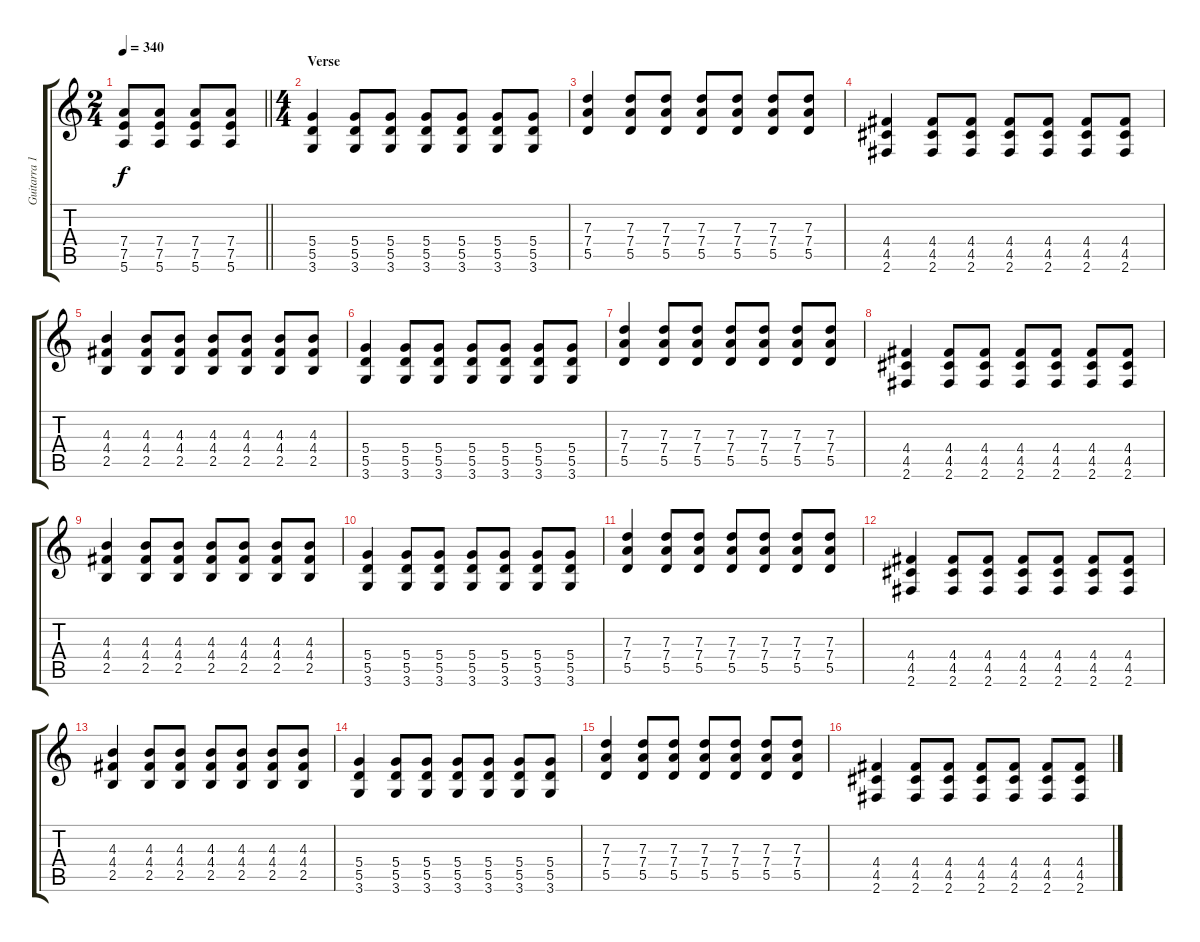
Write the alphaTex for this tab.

\track ("Guitarra 1 - Mathias" "Guitarra 1") {instrument distortionguitar}
\staff {score tabs}
\tuning (E4 B3 G3 D3 A2 E2) {hide}
\ts (2 4)
\tempo 340
\clef g2
\barLineRight lightlight
\ks c
(7.4 7.5 5.6).8{dy f} (7.4 7.5 5.6).8 (7.4 7.5 5.6).8 (7.4 7.5 5.6).8 |
\ts (4 4)
\section ("" "Verse")
(5.4 5.5 3.6).4 (5.4 5.5 3.6).8 (5.4 5.5 3.6).8 (5.4 5.5 3.6).8 (5.4 5.5 3.6).8 (5.4 5.5 3.6).8 (5.4 5.5 3.6).8 |
(7.3 7.4 5.5).4 (7.3 7.4 5.5).8 (7.3 7.4 5.5).8 (7.3 7.4 5.5).8 (7.3 7.4 5.5).8 (7.3 7.4 5.5).8 (7.3 7.4 5.5).8 |
(4.4 4.5 2.6).4 (4.4 4.5 2.6).8 (4.4 4.5 2.6).8 (4.4 4.5 2.6).8 (4.4 4.5 2.6).8 (4.4 4.5 2.6).8 (4.4 4.5 2.6).8 |
(4.3 4.4 2.5).4 (4.3 4.4 2.5).8 (4.3 4.4 2.5).8 (4.3 4.4 2.5).8 (4.3 4.4 2.5).8 (4.3 4.4 2.5).8 (4.3 4.4 2.5).8 |
(5.4 5.5 3.6).4 (5.4 5.5 3.6).8 (5.4 5.5 3.6).8 (5.4 5.5 3.6).8 (5.4 5.5 3.6).8 (5.4 5.5 3.6).8 (5.4 5.5 3.6).8 |
(7.3 7.4 5.5).4 (7.3 7.4 5.5).8 (7.3 7.4 5.5).8 (7.3 7.4 5.5).8 (7.3 7.4 5.5).8 (7.3 7.4 5.5).8 (7.3 7.4 5.5).8 |
(4.4 4.5 2.6).4 (4.4 4.5 2.6).8 (4.4 4.5 2.6).8 (4.4 4.5 2.6).8 (4.4 4.5 2.6).8 (4.4 4.5 2.6).8 (4.4 4.5 2.6).8 |
(4.3 4.4 2.5).4 (4.3 4.4 2.5).8 (4.3 4.4 2.5).8 (4.3 4.4 2.5).8 (4.3 4.4 2.5).8 (4.3 4.4 2.5).8 (4.3 4.4 2.5).8 |
(5.4 5.5 3.6).4 (5.4 5.5 3.6).8 (5.4 5.5 3.6).8 (5.4 5.5 3.6).8 (5.4 5.5 3.6).8 (5.4 5.5 3.6).8 (5.4 5.5 3.6).8 |
(7.3 7.4 5.5).4 (7.3 7.4 5.5).8 (7.3 7.4 5.5).8 (7.3 7.4 5.5).8 (7.3 7.4 5.5).8 (7.3 7.4 5.5).8 (7.3 7.4 5.5).8 |
(4.4 4.5 2.6).4 (4.4 4.5 2.6).8 (4.4 4.5 2.6).8 (4.4 4.5 2.6).8 (4.4 4.5 2.6).8 (4.4 4.5 2.6).8 (4.4 4.5 2.6).8 |
(4.3 4.4 2.5).4 (4.3 4.4 2.5).8 (4.3 4.4 2.5).8 (4.3 4.4 2.5).8 (4.3 4.4 2.5).8 (4.3 4.4 2.5).8 (4.3 4.4 2.5).8 |
(5.4 5.5 3.6).4 (5.4 5.5 3.6).8 (5.4 5.5 3.6).8 (5.4 5.5 3.6).8 (5.4 5.5 3.6).8 (5.4 5.5 3.6).8 (5.4 5.5 3.6).8 |
(7.3 7.4 5.5).4 (7.3 7.4 5.5).8 (7.3 7.4 5.5).8 (7.3 7.4 5.5).8 (7.3 7.4 5.5).8 (7.3 7.4 5.5).8 (7.3 7.4 5.5).8 |
(4.4 4.5 2.6).4 (4.4 4.5 2.6).8 (4.4 4.5 2.6).8 (4.4 4.5 2.6).8 (4.4 4.5 2.6).8 (4.4 4.5 2.6).8 (4.4 4.5 2.6).8
